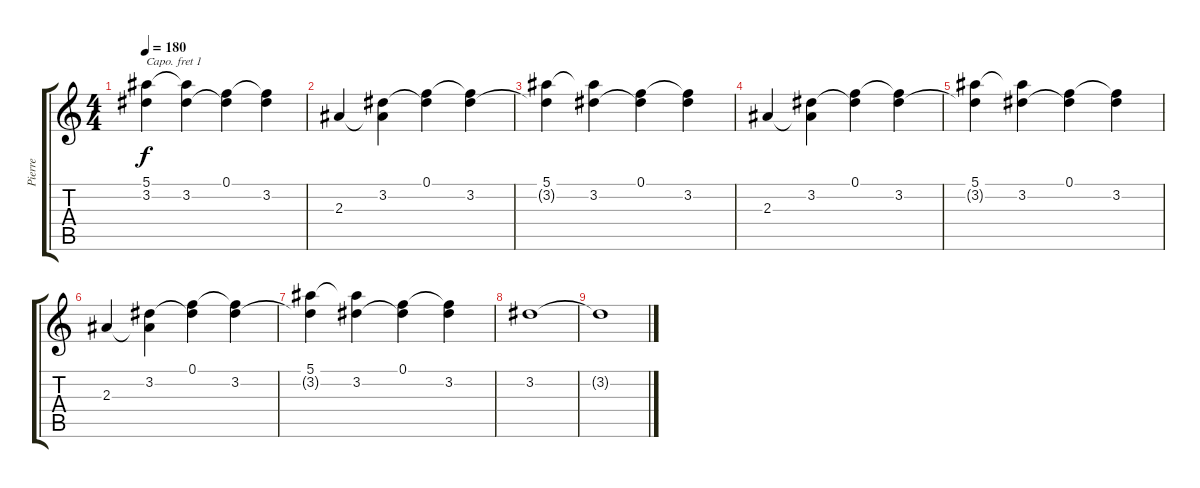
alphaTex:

\track ("Pierre" "Pierre") {instrument electricguitarclean}
\staff {score tabs}
\capo 1
\tuning (E4 B3 G3 D3 A2 E2) {hide}
\ts (4 4)
\tempo 180
\clef g2
\ks c
(5.1 3.2{t}).4{dy f} (5.1{t} 3.2).4 (0.1 3.2{t}).4 (0.1{t} 3.2).4 |
2.3.4 (3.2 2.3{t}).4 (0.1 3.2{t}).4 (0.1{t} 3.2).4 |
(5.1 3.2{t}).4 (5.1{t} 3.2).4 (0.1 3.2{t}).4 (0.1{t} 3.2).4 |
2.3.4 (3.2 2.3{t}).4 (0.1 3.2{t}).4 (0.1{t} 3.2).4 |
(5.1 3.2{t}).4 (5.1{t} 3.2).4 (0.1 3.2{t}).4 (0.1{t} 3.2).4 |
2.3.4 (3.2 2.3{t}).4 (0.1 3.2{t}).4 (0.1{t} 3.2).4 |
(5.1 3.2{t}).4 (5.1{t} 3.2).4 (0.1 3.2{t}).4 (0.1{t} 3.2).4 |
3.2.1 |
3.2{t}.1
